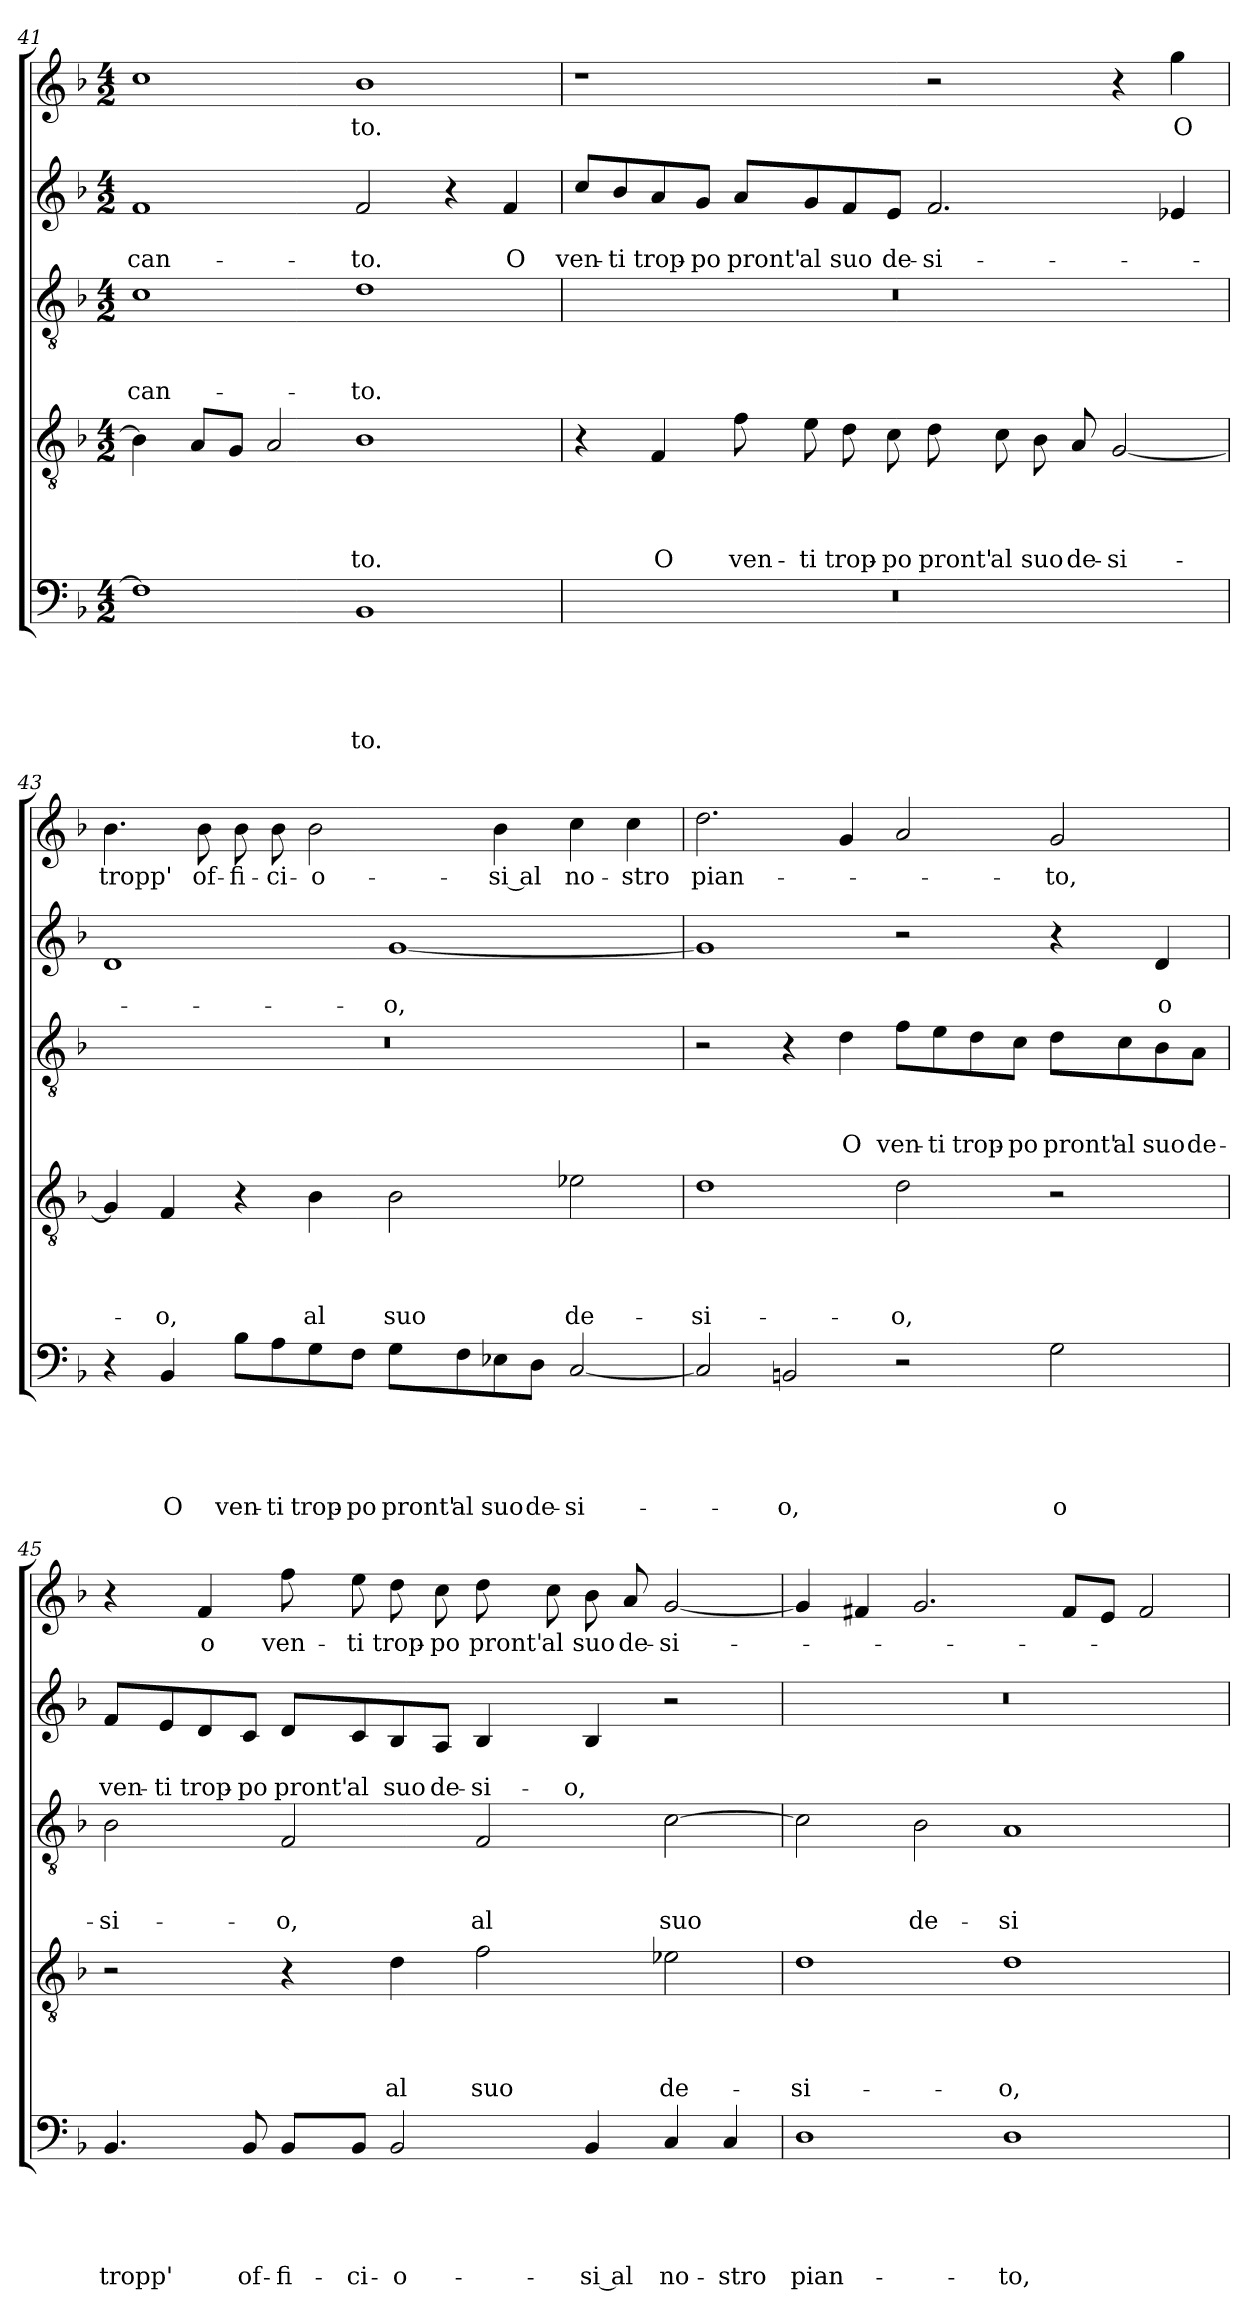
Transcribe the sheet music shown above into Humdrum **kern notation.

**kern	**text	**text	**text	**text	**text	**kern	**text	**text	**text	**text	**kern	**text	**text	**text	**kern	**text	**text	**kern	**text
*part5	*part5	*part5	*part5	*part5	*part5	*part4	*part4	*part4	*part4	*part4	*part3	*part3	*part3	*part3	*part2	*part2	*part2	*part1	*part1
*staff5	*staff5	*staff5	*staff5	*staff5	*staff5	*staff4	*staff4	*staff4	*staff4	*staff4	*staff3	*staff3	*staff3	*staff3	*staff2	*staff2	*staff2	*staff1	*staff1
*clefF4	*	*	*	*	*	*clefGv2	*	*	*	*	*clefGv2	*	*	*	*clefG2	*	*	*clefG2	*
*k[b-]	*	*	*	*	*	*k[b-]	*	*	*	*	*k[b-]	*	*	*	*k[b-]	*	*	*k[b-]	*
*d:	*	*	*	*	*	*d:	*	*	*	*	*d:	*	*	*	*d:	*	*	*d:	*
*M4/2	*	*	*	*	*	*M4/2	*	*	*	*	*M4/2	*	*	*	*M4/2	*	*	*M4/2	*
=41	=41	=41	=41	=41	=41	=41	=41	=41	=41	=41	=41	=41	=41	=41	=41	=41	=41	=41	=41
!	!	!	!	!	!	!	!	!	!	!	!	!	!	!LO:LY:b	!	!	!LO:LY:b	!	!
1F]	.	.	.	.	.	4B-\]	.	.	.	.	1c	.	.	can-	1f	.	can-	1cc	.
.	.	.	.	.	.	8A/L	.	.	.	.	.	.	.	.	.	.	.	.	.
.	.	.	.	.	.	8G/J	.	.	.	.	.	.	.	.	.	.	.	.	.
.	.	.	.	.	.	2A/	.	.	.	.	.	.	.	.	.	.	.	.	.
!	!	!	!	!	!LO:LY:b	!	!	!	!	!LO:LY:b	!	!	!	!LO:LY:b	!	!	!LO:LY:b	!	!LO:LY:b
1BB-	.	.	.	.	-to.	1B-	.	.	.	-to.	1d	.	.	-to.	2f/	.	-to.	1b-	-to.
.	.	.	.	.	.	.	.	.	.	.	.	.	.	.	4r	.	.	.	.
!	!	!	!	!	!	!	!	!	!	!	!	!	!	!	!	!	!LO:LY:b	!	!
.	.	.	.	.	.	.	.	.	.	.	.	.	.	.	4f/	.	O	.	.
!!LO:PB:g=z
=42	=42	=42	=42	=42	=42	=42	=42	=42	=42	=42	=42	=42	=42	=42	=42	=42	=42	=42	=42
!	!	!	!	!	!	!	!	!	!	!	!	!	!	!	!	!	!LO:LY:b	!	!
0r	.	.	.	.	.	4r	.	.	.	.	0r	.	.	.	8cc/L	.	ven-	1r	.
!	!	!	!	!	!	!	!	!	!	!	!	!	!	!	!	!	!LO:LY:b	!	!
.	.	.	.	.	.	.	.	.	.	.	.	.	.	.	8b-/	.	-ti	.	.
!	!	!	!	!	!	!	!	!	!	!LO:LY:b	!	!	!	!	!	!	!LO:LY:b	!	!
.	.	.	.	.	.	4F/	.	.	.	O	.	.	.	.	8a/	.	trop-	.	.
!	!	!	!	!	!	!	!	!	!	!	!	!	!	!	!	!	!LO:LY:b	!	!
.	.	.	.	.	.	.	.	.	.	.	.	.	.	.	8g/J	.	-po	.	.
!	!	!	!	!	!	!	!	!	!	!LO:LY:b	!	!	!	!	!	!	!LO:LY:b	!	!
.	.	.	.	.	.	8f\	.	.	.	ven-	.	.	.	.	8a/L	.	pront'	.	.
!	!	!	!	!	!	!	!	!	!	!LO:LY:b	!	!	!	!	!	!	!LO:LY:b	!	!
.	.	.	.	.	.	8e\	.	.	.	-ti	.	.	.	.	8g/	.	al	.	.
!	!	!	!	!	!	!	!	!	!	!LO:LY:b	!	!	!	!	!	!	!LO:LY:b	!	!
.	.	.	.	.	.	8d\	.	.	.	trop-	.	.	.	.	8f/	.	suo	.	.
!	!	!	!	!	!	!	!	!	!	!LO:LY:b	!	!	!	!	!	!	!LO:LY:b	!	!
.	.	.	.	.	.	8c\	.	.	.	-po	.	.	.	.	8e/J	.	de-	.	.
!	!	!	!	!	!	!	!	!	!	!LO:LY:b	!	!	!	!	!	!	!LO:LY:b	!	!
.	.	.	.	.	.	8d\	.	.	.	pront'	.	.	.	.	2.f/	.	-si-	2r	.
!	!	!	!	!	!	!	!	!	!	!LO:LY:b	!	!	!	!	!	!	!	!	!
.	.	.	.	.	.	8c\	.	.	.	al	.	.	.	.	.	.	.	.	.
!	!	!	!	!	!	!	!	!	!	!LO:LY:b	!	!	!	!	!	!	!	!	!
.	.	.	.	.	.	8B-\	.	.	.	suo	.	.	.	.	.	.	.	.	.
!	!	!	!	!	!	!	!	!	!	!LO:LY:b	!	!	!	!	!	!	!	!	!
.	.	.	.	.	.	8A/	.	.	.	de-	.	.	.	.	.	.	.	.	.
!	!	!	!	!	!	!	!	!	!	!LO:LY:b	!	!	!	!	!	!	!	!	!
.	.	.	.	.	.	[2G/	.	.	.	-si-	.	.	.	.	.	.	.	4r	.
!	!	!	!	!	!	!	!	!	!	!	!	!	!	!	!	!	!	!	!LO:LY:b
.	.	.	.	.	.	.	.	.	.	.	.	.	.	.	4e-X/	.	.	4gg\	O
=43	=43	=43	=43	=43	=43	=43	=43	=43	=43	=43	=43	=43	=43	=43	=43	=43	=43	=43	=43
!	!	!	!	!	!	!	!	!	!	!	!	!	!	!	!	!	!	!	!LO:LY:b
4r	.	.	.	.	.	4G/]	.	.	.	.	0r	.	.	.	1d	.	.	4.b-\	tropp'
!	!	!	!	!	!LO:LY:b	!	!	!	!	!LO:LY:b	!	!	!	!	!	!	!	!	!
4BB-/	.	.	.	.	O	4F/	.	.	.	-o,	.	.	.	.	.	.	.	.	.
!	!	!	!	!	!	!	!	!	!	!	!	!	!	!	!	!	!	!	!LO:LY:b
.	.	.	.	.	.	.	.	.	.	.	.	.	.	.	.	.	.	8b-\	of-
!	!	!	!	!	!LO:LY:b	!	!	!	!	!	!	!	!	!	!	!	!	!	!LO:LY:b
8B-\L	.	.	.	.	ven-	4r	.	.	.	.	.	.	.	.	.	.	.	8b-\	-fi-
!	!	!	!	!	!LO:LY:b	!	!	!	!	!	!	!	!	!	!	!	!	!	!LO:LY:b
8A\	.	.	.	.	-ti	.	.	.	.	.	.	.	.	.	.	.	.	8b-\	-ci-
!	!	!	!	!	!LO:LY:b	!	!	!	!	!LO:LY:b	!	!	!	!	!	!	!	!	!LO:LY:b
8G\	.	.	.	.	trop-	4B-\	.	.	.	al	.	.	.	.	.	.	.	2b-\	-o-
!	!	!	!	!	!LO:LY:b	!	!	!	!	!	!	!	!	!	!	!	!	!	!
8F\J	.	.	.	.	-po	.	.	.	.	.	.	.	.	.	.	.	.	.	.
!	!	!	!	!	!LO:LY:b	!	!	!	!	!LO:LY:b	!	!	!	!	!	!	!LO:LY:b	!	!
8G\L	.	.	.	.	pront'	2B-\	.	.	.	suo	.	.	.	.	[1g	.	-o,	.	.
!	!	!	!	!	!LO:LY:b	!	!	!	!	!	!	!	!	!	!	!	!	!	!
8F\	.	.	.	.	al	.	.	.	.	.	.	.	.	.	.	.	.	.	.
!	!	!	!	!	!LO:LY:b	!	!	!	!	!	!	!	!	!	!	!	!	!	!LO:LY:b
8E-X\	.	.	.	.	suo	.	.	.	.	.	.	.	.	.	.	.	.	4b-\	-si al
!	!	!	!	!	!LO:LY:b	!	!	!	!	!	!	!	!	!	!	!	!	!	!
8D\J	.	.	.	.	de-	.	.	.	.	.	.	.	.	.	.	.	.	.	.
!	!	!	!	!	!LO:LY:b	!	!	!	!	!LO:LY:b	!	!	!	!	!	!	!	!	!LO:LY:b
[2C/	.	.	.	.	-si-	2e-X\	.	.	.	de-	.	.	.	.	.	.	.	4cc\	no-
!	!	!	!	!	!	!	!	!	!	!	!	!	!	!	!	!	!	!	!LO:LY:b
.	.	.	.	.	.	.	.	.	.	.	.	.	.	.	.	.	.	4cc\	-stro
!!LO:LB:g=z
=44	=44	=44	=44	=44	=44	=44	=44	=44	=44	=44	=44	=44	=44	=44	=44	=44	=44	=44	=44
!	!	!	!	!	!	!	!	!	!	!LO:LY:b	!	!	!	!	!	!	!	!	!LO:LY:b
2C/]	.	.	.	.	.	1d	.	.	.	-si-	2r	.	.	.	1g]	.	.	2.dd\	pian-
!	!	!	!	!	!LO:LY:b	!	!	!	!	!	!	!	!	!	!	!	!	!	!
2BBn/	.	.	.	.	-o,	.	.	.	.	.	4r	.	.	.	.	.	.	.	.
!	!	!	!	!	!	!	!	!	!	!	!	!	!	!LO:LY:b	!	!	!	!	!
.	.	.	.	.	.	.	.	.	.	.	4d\	.	.	O	.	.	.	4g/	.
!	!	!	!	!	!	!	!	!	!	!LO:LY:b	!	!	!	!LO:LY:b	!	!	!	!	!
2r	.	.	.	.	.	2d\	.	.	.	-o,	8f\L	.	.	ven-	2r	.	.	2a/	.
!	!	!	!	!	!	!	!	!	!	!	!	!	!	!LO:LY:b	!	!	!	!	!
.	.	.	.	.	.	.	.	.	.	.	8e\	.	.	-ti	.	.	.	.	.
!	!	!	!	!	!	!	!	!	!	!	!	!	!	!LO:LY:b	!	!	!	!	!
.	.	.	.	.	.	.	.	.	.	.	8d\	.	.	trop-	.	.	.	.	.
!	!	!	!	!	!	!	!	!	!	!	!	!	!	!LO:LY:b	!	!	!	!	!
.	.	.	.	.	.	.	.	.	.	.	8c\J	.	.	-po	.	.	.	.	.
!	!	!	!	!	!LO:LY:b	!	!	!	!	!	!	!	!	!LO:LY:b	!	!	!	!	!LO:LY:b
2G\	.	.	.	.	o	2r	.	.	.	.	8d\L	.	.	pront'	4r	.	.	2g/	-to,
!	!	!	!	!	!	!	!	!	!	!	!	!	!	!LO:LY:b	!	!	!	!	!
.	.	.	.	.	.	.	.	.	.	.	8c\	.	.	al	.	.	.	.	.
!	!	!	!	!	!	!	!	!	!	!	!	!	!	!LO:LY:b	!	!	!LO:LY:b	!	!
.	.	.	.	.	.	.	.	.	.	.	8B-\	.	.	suo	4d/	.	o	.	.
!	!	!	!	!	!	!	!	!	!	!	!	!	!	!LO:LY:b	!	!	!	!	!
.	.	.	.	.	.	.	.	.	.	.	8A\J	.	.	de-	.	.	.	.	.
=45	=45	=45	=45	=45	=45	=45	=45	=45	=45	=45	=45	=45	=45	=45	=45	=45	=45	=45	=45
!	!	!	!	!	!LO:LY:b	!	!	!	!	!	!	!	!	!LO:LY:b	!	!	!LO:LY:b	!	!
4.BB-/	.	.	.	.	tropp'	2r	.	.	.	.	2B-\	.	.	-si-	8f/L	.	ven-	4r	.
!	!	!	!	!	!	!	!	!	!	!	!	!	!	!	!	!	!LO:LY:b	!	!
.	.	.	.	.	.	.	.	.	.	.	.	.	.	.	8e/	.	-ti	.	.
!	!	!	!	!	!	!	!	!	!	!	!	!	!	!	!	!	!LO:LY:b	!	!LO:LY:b
.	.	.	.	.	.	.	.	.	.	.	.	.	.	.	8d/	.	trop-	4f/	o
!	!	!	!	!	!LO:LY:b	!	!	!	!	!	!	!	!	!	!	!	!LO:LY:b	!	!
8BB-/	.	.	.	.	of-	.	.	.	.	.	.	.	.	.	8c/J	.	-po	.	.
!	!	!	!	!	!LO:LY:b	!	!	!	!	!	!	!	!	!LO:LY:b	!	!	!LO:LY:b	!	!LO:LY:b
8BB-/L	.	.	.	.	-fi-	4r	.	.	.	.	2F/	.	.	-o,	8d/L	.	pront'	8ff\	ven-
!	!	!	!	!	!LO:LY:b	!	!	!	!	!	!	!	!	!	!	!	!LO:LY:b	!	!LO:LY:b
8BB-/J	.	.	.	.	-ci-	.	.	.	.	.	.	.	.	.	8c/	.	al	8ee\	-ti
!	!	!	!	!	!LO:LY:b	!	!	!	!	!LO:LY:b	!	!	!	!	!	!	!LO:LY:b	!	!LO:LY:b
2BB-/	.	.	.	.	-o-	4d\	.	.	.	al	.	.	.	.	8B-/	.	suo	8dd\	trop-
!	!	!	!	!	!	!	!	!	!	!	!	!	!	!	!	!	!LO:LY:b	!	!LO:LY:b
.	.	.	.	.	.	.	.	.	.	.	.	.	.	.	8A/J	.	de-	8cc\	-po
!	!	!	!	!	!	!	!	!	!	!LO:LY:b	!	!	!	!LO:LY:b	!	!	!LO:LY:b	!	!LO:LY:b
.	.	.	.	.	.	2f\	.	.	.	suo	2F/	.	.	al	4B-/	.	-si-	8dd\	pront'
!	!	!	!	!	!	!	!	!	!	!	!	!	!	!	!	!	!	!	!LO:LY:b
.	.	.	.	.	.	.	.	.	.	.	.	.	.	.	.	.	.	8cc\	al
!	!	!	!	!	!LO:LY:b	!	!	!	!	!	!	!	!	!	!	!	!LO:LY:b	!	!LO:LY:b
4BB-/	.	.	.	.	-si al	.	.	.	.	.	.	.	.	.	4B-/	.	-o,	8b-\	suo
!	!	!	!	!	!	!	!	!	!	!	!	!	!	!	!	!	!	!	!LO:LY:b
.	.	.	.	.	.	.	.	.	.	.	.	.	.	.	.	.	.	8a/	de-
!	!	!	!	!	!LO:LY:b	!	!	!	!	!LO:LY:b	!	!	!	!LO:LY:b	!	!	!	!	!LO:LY:b
4C/	.	.	.	.	no-	2e-X\	.	.	.	de-	[2c\	.	.	suo	2r	.	.	[2g/	-si-
!	!	!	!	!	!LO:LY:b	!	!	!	!	!	!	!	!	!	!	!	!	!	!
4C/	.	.	.	.	-stro	.	.	.	.	.	.	.	.	.	.	.	.	.	.
=46	=46	=46	=46	=46	=46	=46	=46	=46	=46	=46	=46	=46	=46	=46	=46	=46	=46	=46	=46
!	!	!	!	!	!LO:LY:b	!	!	!	!	!LO:LY:b	!	!	!	!	!	!	!	!	!
1D	.	.	.	.	pian-	1d	.	.	.	-si-	2c\]	.	.	.	0r	.	.	4g/]	.
.	.	.	.	.	.	.	.	.	.	.	.	.	.	.	.	.	.	4f#X/	.
!	!	!	!	!	!	!	!	!	!	!	!	!	!	!LO:LY:b	!	!	!	!	!
.	.	.	.	.	.	.	.	.	.	.	2B-\	.	.	de-	.	.	.	2.g/	.
!	!	!	!	!	!LO:LY:b	!	!	!	!	!LO:LY:b	!	!	!	!LO:LY:b	!	!	!	!	!
1D	.	.	.	.	-to,	1d	.	.	.	-o,	1A	.	.	-si-	.	.	.	.	.
.	.	.	.	.	.	.	.	.	.	.	.	.	.	.	.	.	.	8f#/L	.
.	.	.	.	.	.	.	.	.	.	.	.	.	.	.	.	.	.	8e/J	.
.	.	.	.	.	.	.	.	.	.	.	.	.	.	.	.	.	.	2f#/	.
=	=	=	=	=	=	=	=	=	=	=	=	=	=	=	=	=	=	=	=
*-	*-	*-	*-	*-	*-	*-	*-	*-	*-	*-	*-	*-	*-	*-	*-	*-	*-	*-	*-
